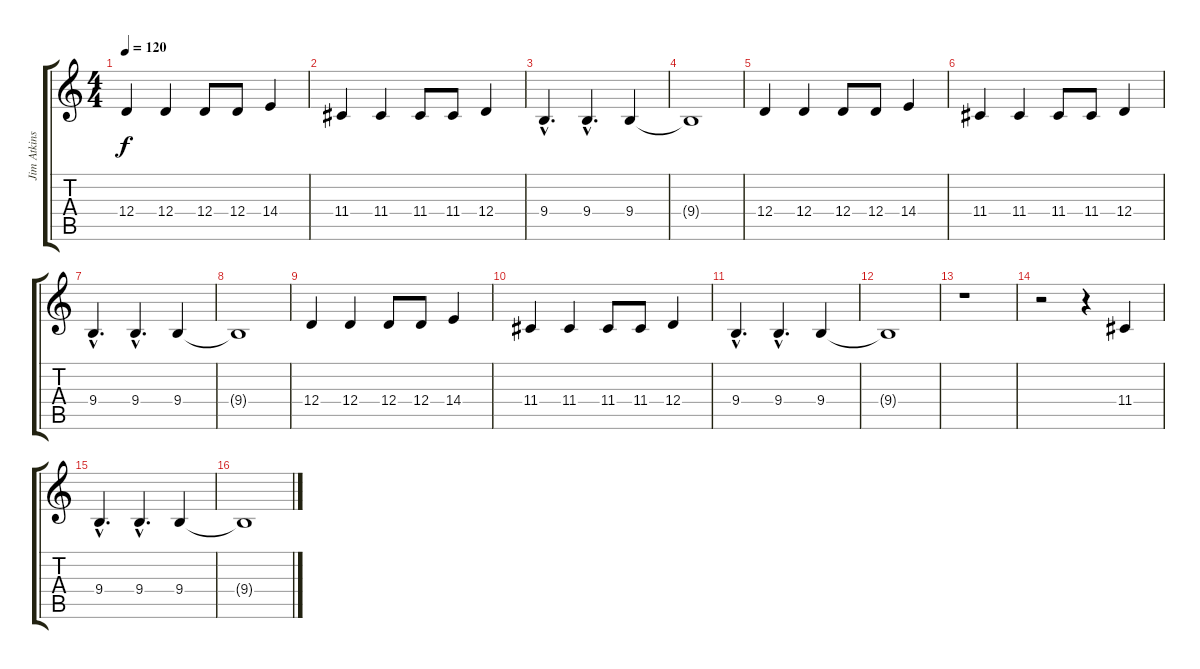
\track ("Jim Atkins (Vocals)" "Jim Atkins") {instrument lead2sawtooth}
\staff {score tabs}
\tuning (E4 B3 G3 D3 A2 E2) {hide}
\ts (4 4)
\tempo 120
\clef g2
\ks c
12.4.4{dy f} 12.4.4 12.4.8 12.4.8 14.4.4 |
11.4.4 11.4.4 11.4.8 11.4.8 12.4.4 |
9.4{hac}.4{d} 9.4{hac}.4{d} 9.4.4 |
9.4{t}.1 |
12.4.4 12.4.4 12.4.8 12.4.8 14.4.4 |
11.4.4 11.4.4 11.4.8 11.4.8 12.4.4 |
9.4{hac}.4{d} 9.4{hac}.4{d} 9.4.4 |
9.4{t}.1 |
12.4.4 12.4.4 12.4.8 12.4.8 14.4.4 |
11.4.4 11.4.4 11.4.8 11.4.8 12.4.4 |
9.4{hac}.4{d} 9.4{hac}.4{d} 9.4.4 |
9.4{t}.1 |
r.1 |
r.2 r.4 11.4.4 |
9.4{hac}.4{d} 9.4{hac}.4{d} 9.4.4 |
9.4{t}.1
